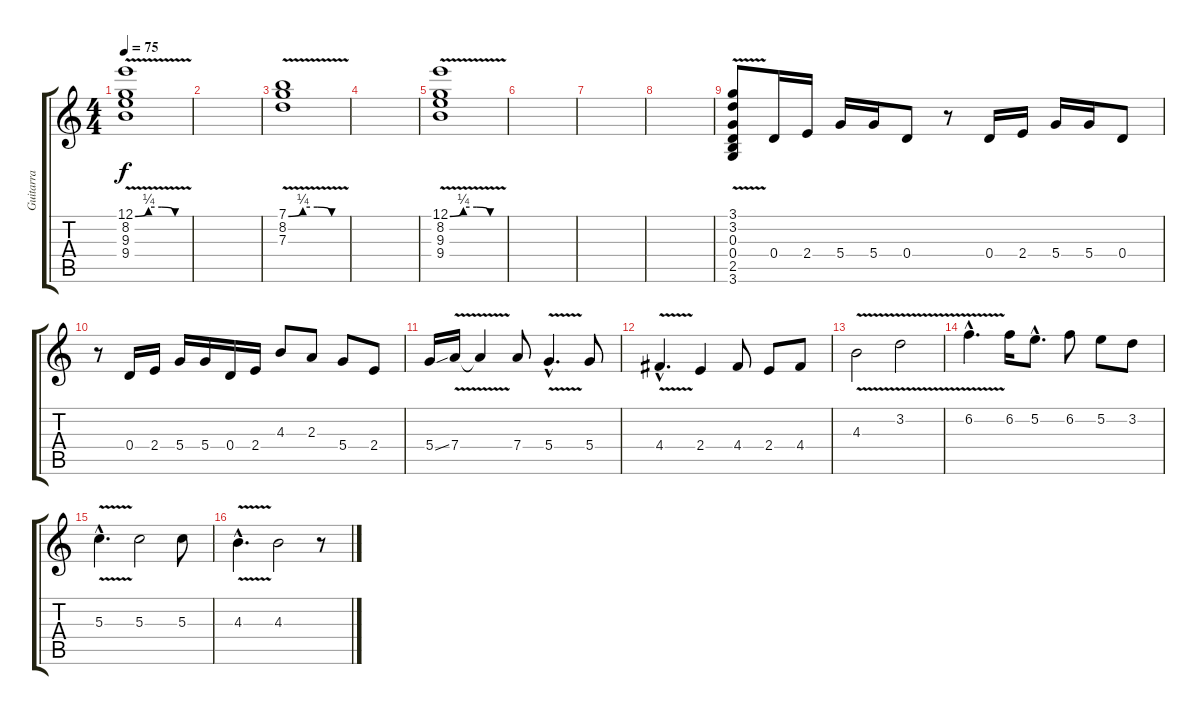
\track ("Guitarra" "Guitarra") {instrument electricguitarjazz}
\staff {score tabs}
\tuning (E4 B3 G3 D3 A2 E2) {hide}
\ts (4 4)
\tempo 75
\clef g2
\ks c
(12.1{be (custom 0 0 15 1 30 1 45 0 60 0)} 8.2 9.3 9.4{v}).1{dy f} |
|
(7.1{be (custom 0 0 15 1 30 1 45 0 60 0)} 8.2 7.3{v}).1 |
|
(12.1{be (custom 0 0 15 1 30 1 45 0 60 0)} 8.2 9.3 9.4{v}).1 |
|
|
|
(3.1{v} 3.2{v} 0.3{v} 0.4{v} 2.5{v} 3.6{v}).8 0.4.16 2.4.16 5.4.16 5.4.16 0.4.8 r.8 0.4.16 2.4.16 5.4.16 5.4.16 0.4.8 |
r.8 0.4.16 2.4.16 5.4.16 5.4.16 0.4.16 2.4.16 4.3.8 2.3.8 5.4.8 2.4.8 |
5.4{ss}.16 7.4{v}.16 7.4{t}.4 7.4.8 5.4{v hac}.4{d} 5.4.8 |
4.4{v hac}.4{d} 2.4.4 4.4.8 2.4.8 4.4.8 |
4.3{v}.2 3.2{v}.2 |
6.2{v hac}.4{d} 6.2.16 5.2{hac}.8{d} 6.2.8 5.2.8 3.2.8 |
5.3{v hac}.4{d} 5.3.2 5.3.8 |
4.3{v hac}.4{d} 4.3.2 r.8
